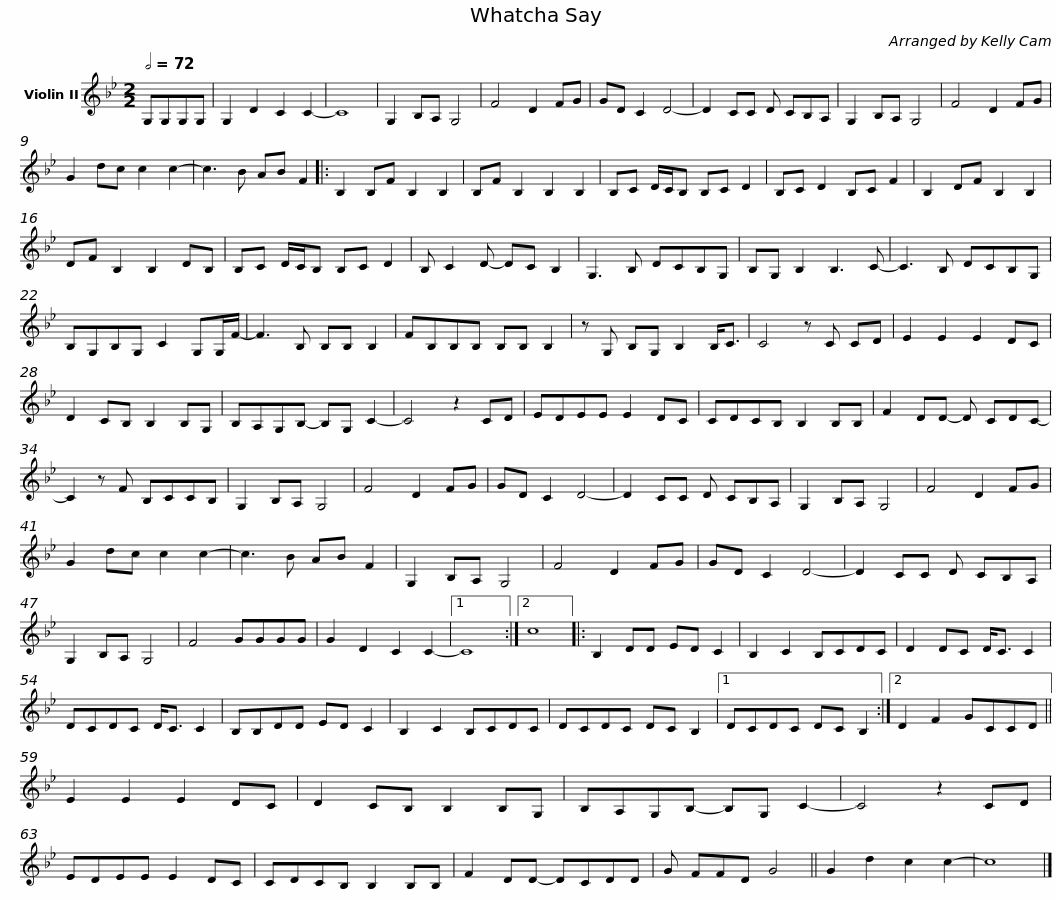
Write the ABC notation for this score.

X:1
L:1/8
Q:1/2=72
M:2/2
I:linebreak $
K:Bb
V:1 treble
V:1
 G,G,G,G, | G,2 D2 C2 C2- | C8 | G,2 B,A, G,4 | F4 D2 FG | %5
 GD C2 D4- | D2 CC D CB,A, | G,2 B,A, G,4 |$ F4 D2 FG | G2 dc c2 c2- | %10
 c3 B AB F2 |: B,2 B,F B,2 B,2 | B,F B,2 B,2 B,2 | B,C D/C/B, B,C D2 | B,C D2 B,C F2 |$ %15
 B,2 DF B,2 B,2 | DF B,2 B,2 DB, | B,C D/C/B, B,C D2 | B, C2 D- DC B,2 | G,3 B, DCB,G, |$ %20
 B,G, B,2 B,3 C- | C3 B, DCB,G, | B,G,B,G, C2 G,G,/F/- | F3 B, B,B, B,2 | FB,B,B, B,B, B,2 |$ %25
 z G, B,G, B,2 B,<C | C4 z C CD | E2 E2 E2 DC | D2 CB, B,2 B,G, | B,A,G,B,- B,G, C2- | %30
 C4 z2 CD |$ EDEE E2 DC | CDCB, B,2 B,B, | F2 DD- D CDC- | C2 z F B,CCB, | %35
 G,2 B,A, G,4 | F4 D2 FG |$ GD C2 D4- | D2 CC D CB,A, | G,2 B,A, G,4 | %40
 F4 D2 FG | G2 dc c2 c2- | c3 B AB F2 | G,2 B,A, G,4 | F4 D2 FG |$ %45
 GD C2 D4- | D2 CC D CB,A, | G,2 B,A, G,4 | F4 GGGG | G2 D2 C2 C2- |1 %50
 C8 :|2 c8 |: B,2 DD ED C2 |$ B,2 C2 B,CDC | D2 DC D<C C2 | %55
 DCDC D<C C2 | B,B,DD ED C2 | B,2 C2 B,CDC | DCDC DC B,2 |1$ DCDC DC B,2 :|2 %60
 D2 F2 GCCD || E2 E2 E2 DC | D2 CB, B,2 B,G, | B,A,G,B,- B,G, C2- | C4 z2 CD |$ %65
 EDEE E2 DC | CDCB, B,2 B,B, | F2 DD- DCDD | G FFD G4 || G2 d2 c2 c2- | %70
 c8 |] %71
